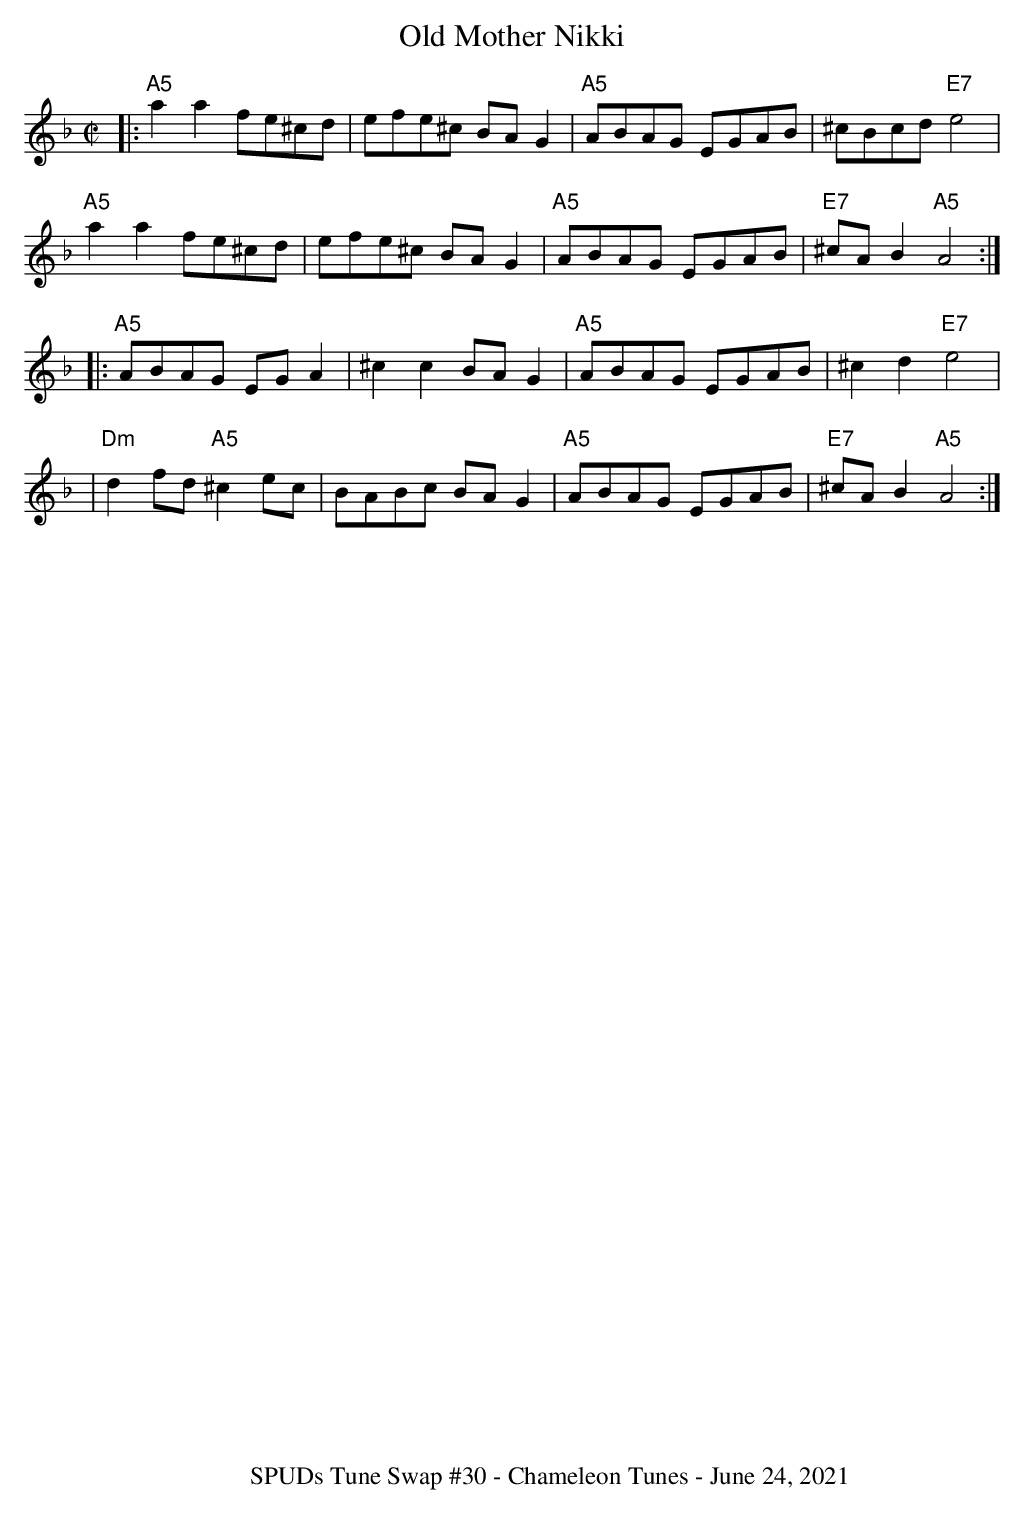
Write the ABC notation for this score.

X:1
T:Old Mother Nikki
M:C|
L:1/8
K:Aphr
|: "A5"a2a2 fe^cd | efe^c BAG2 | "A5"ABAG EGAB |^cBcd "E7"e4 |
"A5"a2a2 fe^cd | efe^c BAG2 | "A5"ABAG EGAB |"E7"^cAB2 "A5"A4 :|
|: "A5"ABAG EGA2 | ^c2c2 BA G2| "A5"ABAG EGAB | ^c2d2 "E7"e4 |
|  "Dm"d2fd "A5"^c2ec | BABc BAG2 | "A5"ABAG EGAB | "E7"^cAB2 "A5"A4 :|
